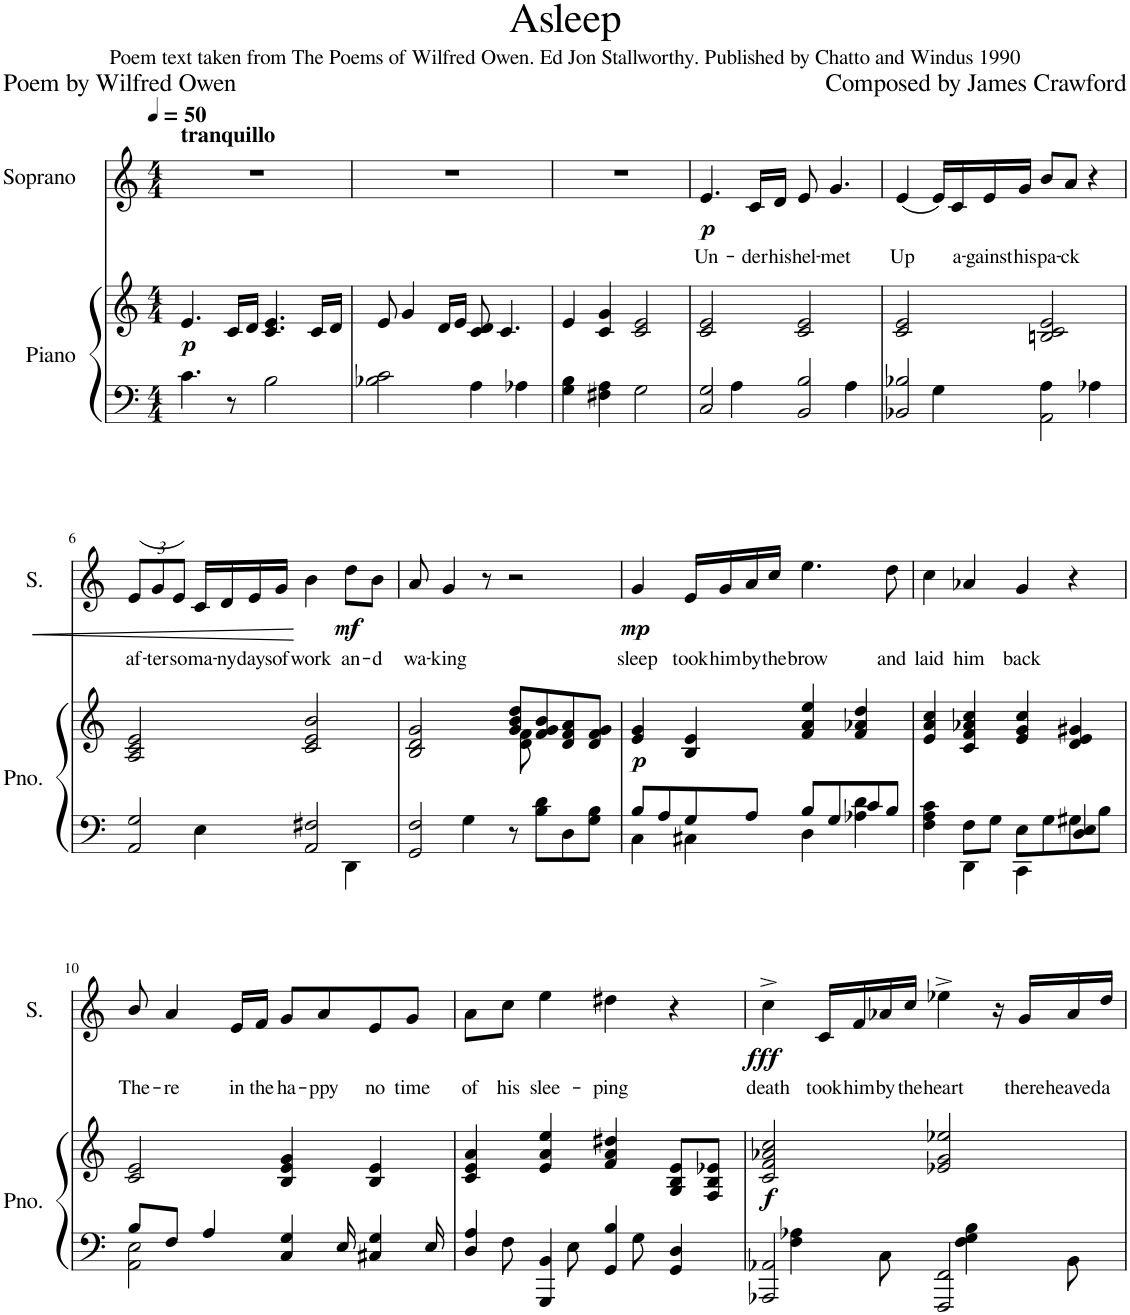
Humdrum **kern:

**kern	**kern	**dynam	**kern	**text	**dynam
*part2	*part2	*part2	*part1	*part1	*part1
*staff3	*staff2	*staff2/3	*staff1	*staff1	*staff1
*I"Piano	*	*	*I"Soprano	*	*
*I'Pno.	*	*	*I'S.	*	*
*clefF4	*clefG2	*	*clefG2	*	*
*k[]	*k[]	*	*k[]	*	*
*M4/4	*M4/4	*	*M4/4	*	*
*MM50	*MM50	*	*MM50	*	*
=1	=1	=1	=1	=1	=1
!	!	!	!LO:TX:a:B:t=tranquillo	!	!
!	!	!LO:DY:b	!	!	!
4.c\	4.e/	p	1r	.	.
8r	16c/LL	.	.	.	.
.	16d/JJ	.	.	.	.
2B\	4.c/ 4.e/	.	.	.	.
.	16c/LL	.	.	.	.
.	16d/JJ	.	.	.	.
=2	=2	=2	=2	=2	=2
2B-X\ 2c\	8e/	.	1r	.	.
.	4g/	.	.	.	.
.	16d/LL	.	.	.	.
.	16e/JJ	.	.	.	.
4A\	8c/ 8d/	.	.	.	.
.	4.c/	.	.	.	.
4A-X\	.	.	.	.	.
=3	=3	=3	=3	=3	=3
4G\ 4B\	4e/	.	1r	.	.
4F#X\ 4A\	4c/ 4g/	.	.	.	.
2G\	2c/ 2e/	.	.	.	.
=4	=4	=4	=4	=4	=4
*^	*	*	*	*	*
!	!	!	!	!	!LO:LY:b	!LO:DY:b
2C/ 2G/	4ryy	2c/ 2e/	.	4.e/	Un-	p
.	4A\	.	.	.	.	.
!	!	!	!	!	!LO:LY:b	!
.	.	.	.	16c/LL	-der	.
!	!	!	!	!	!LO:LY:b	!
.	.	.	.	16d/JJ	his	.
!	!	!	!	!	!LO:LY:b	!
2BB/ 2B/	4ryy	2c/ 2e/	.	8e/	hel-	.
!	!	!	!	!	!LO:LY:b	!
.	.	.	.	4.g/	-met	.
.	4A\	.	.	.	.	.
=5	=5	=5	=5	=5	=5	=5
!	!	!	!	!	!LO:LY:b	!
2BB-X/ 2B-X/	4ryy	2c/ 2e/	.	(4e/	Up	.
.	4G\	.	.	16e/LL)	.	.
!	!	!	!	!	!LO:LY:b	!
.	.	.	.	16c/	a-	.
!	!	!	!	!	!LO:LY:b	!
.	.	.	.	16e/	-gainst	.
!	!	!	!	!	!LO:LY:b	!
.	.	.	.	16g/JJ	his	.
!	!	!	!	!	!LO:LY:b	!
2AA\	4A\	2Bn/ 2c/ 2e/	.	8b/L	pa-	.
!	!	!	!	!	!LO:LY:b	!
.	.	.	.	8a/J	-ck	.
.	4A-X\	.	.	4r	.	.
!!LO:LB:g=z
=6	=6	=6	=6	=6	=6	=6
*	*	*	*	*Xbrackettup	*	*
!	!	!	!	!	!LO:LY:b	!
2AA/ 2G/	4ryy	2A/ 2c/ 2e/	.	(12e/L	af-	.
!	!	!	!	!	!LO:LY:b	!
.	.	.	.	12g/	-ter	.
!	!	!	!	!	!LO:LY:b	!
.	.	.	.	12e/J)	so	.
!	!	!	!	!	!LO:LY:b	!LO:HP:b
.	4E\	.	.	16c/LL	ma-	<
!	!	!	!	!	!LO:LY:b	!
.	.	.	.	16d/	-ny	.
!	!	!	!	!	!LO:LY:b	!
.	.	.	.	16e/	days	.
!	!	!	!	!	!LO:LY:b	!
.	.	.	.	16g/JJ	of	.
!	!	!	!	!	!LO:LY:b	!
2AA/ 2F#X/	4ryy	2c/ 2e/ 2b/	.	4b\	work	.
!	!	!	!	!	!LO:LY:b	!LO:DY:b
.	4DD\	.	.	8dd\L	an-	mf
!	!	!	!	!	!LO:LY:b	!
.	.	.	.	8b\J	-d	.
*v	*v	*	*	*	*	*
.	.	.	.	.	[
=7	=7	=7	=7	=7	=7
*^	*^	*	*	*	*
!	!	!	!	!	!	!LO:LY:b	!
2GG/ 2F/	4ryy	2B/ 2d/ 2g/	2ryy	.	8a/	wa-	.
!	!	!	!	!	!	!LO:LY:b	!
.	.	.	.	.	4g/	-king	.
.	4G\	.	.	.	.	.	.
.	.	.	.	.	8r	.	.
8r	2ryy	8g/ 8b/ 8dd/L	8d\ 8f\	.	2r	.	.
8B\ 8d\L	.	8f/ 8g/ 8b/	4.ryy	.	.	.	.
8D\	.	8d/ 8f/ 8a/	.	.	.	.	.
8G\ 8B\J	.	8d/ 8f/ 8g/J	.	.	.	.	.
*	*	*v	*v	*	*	*	*
=8	=8	=8	=8	=8	=8	=8
!	!	!	!LO:DY:b	!	!LO:LY:b	!LO:DY:b
4C\	8B/L	4e/ 4g/	p	4g/	sleep	mp
.	8A/	.	.	.	.	.
!	!	!	!	!	!LO:LY:b	!
4C#X\	8G/	4B/ 4e/	.	16e/LL	took	.
!	!	!	!	!	!LO:LY:b	!
.	.	.	.	16g/	him	.
!	!	!	!	!	!LO:LY:b	!
.	8A/J	.	.	16a/	by	.
!	!	!	!	!	!LO:LY:b	!
.	.	.	.	16cc/JJ	the	.
!	!	!	!	!	!LO:LY:b	!
4D\	8B/L	4f/ 4a/ 4ee/	.	4.ee\	brow	.
.	8G/	.	.	.	.	.
4A-X\ 4d\	8c/	4f/ 4a-X/ 4dd/	.	.	.	.
!	!	!	!	!	!LO:LY:b	!
.	8B/J	.	.	8dd\	and	.
=9	=9	=9	=9	=9	=9	=9
!	!	!	!	!	!LO:LY:b	!
4F\ 4A\ 4c\	4ryy	4e/ 4a/ 4cc/	.	4cc\	laid	.
!	!	!	!	!	!LO:LY:b	!
4DD\	8F\L	4c/ 4f/ 4a-X/ 4cc/	.	4a-X/	him	.
.	8G\J	.	.	.	.	.
!	!	!	!	!	!LO:LY:b	!
4CC\	8E\L	4e/ 4g/ 4cc/	.	4g/	back	.
.	8G\	.	.	.	.	.
4D/ 4E/	8G#X\	4d/ 4e/ 4g#X/	.	4r	.	.
.	8B\J	.	.	.	.	.
!!LO:LB:g=z
=10	=10	=10	=10	=10	=10	=10
*	*^	*	*	*	*	*
!	!	!	!	!	!	!LO:LY:b	!
2AA\ 2E\	8B/L	8.ryy	2c/ 2e/	.	8b/	The-	.
!	!	!	!	!	!	!LO:LY:b	!
.	8F/J	.	.	.	4a/	-re	.
*	*v	*v	*	*	*	*	*
.	4A/	.	.	.	.	.
!	!	!	!	!	!LO:LY:b	!
.	.	.	.	16e/LL	in	.
!	!	!	!	!	!LO:LY:b	!
.	.	.	.	16f/JJ	the	.
!	!	!	!	!	!LO:LY:b	!
4C/ 4G/	2ryy	4B/ 4e/ 4g/	.	8g/L	ha-	.
!	!	!	!	!	!LO:LY:b	!
.	.	.	.	8a/	-ppy	.
*	*^	*	*	*	*	*
.	.	16E/	.	.	.	.	.
!	!	!	!	!	!	!LO:LY:b	!
4C#X/ 4G/	.	8.ryy	4B/ 4e/	.	8e/	no	.
!	!	!	!	!	!	!LO:LY:b	!
.	.	.	.	.	8g/J	time	.
.	.	16E/	.	.	.	.	.
=11	=11	=11	=11	=11	=11	=11	=11
!	!	!	!	!	!	!LO:LY:b	!
*	*v	*v	*	*	*	*	*
4D/ 4A/	8ryy	4c/ 4e/ 4a/	.	8a\L	of	.
!	!	!	!	!	!LO:LY:b	!
.	8F\	.	.	8cc\J	his	.
!	!	!	!	!	!LO:LY:b	!
4GGG/ 4BB/	8ryy	4e/ 4a/ 4ee/	.	4ee\	slee-	.
.	8E\	.	.	.	.	.
!	!	!	!	!	!LO:LY:b	!
4GG/ 4B/	8ryy	4f/ 4a/ 4dd#X/	.	4dd#X\	-ping	.
.	8G\	.	.	.	.	.
4GG/ 4D/	4ryy	8G/ 8B/ 8e/L	.	4r	.	.
.	.	8F/ 8B/ 8e-X/J	.	.	.	.
=12	=12	=12	=12	=12	=12	=12
!	!	!	!LO:DY:b	!	!LO:LY:b	!LO:DY:b
2AAA-X/ 2AA-X/	8ryy	2c/ 2f/ 2a-X/ 2cc/	f	4cc^\	death	fff
.	4F\ 4A-X\	.	.	.	.	.
!	!	!	!	!	!LO:LY:b	!
.	.	.	.	16c/LL	took	.
!	!	!	!	!	!LO:LY:b	!
.	.	.	.	16f/	him	.
!	!	!	!	!	!LO:LY:b	!
.	8C\	.	.	16a-X/	by	.
!	!	!	!	!	!LO:LY:b	!
.	.	.	.	16cc/JJ	the	.
!	!	!	!	!	!LO:LY:b	!
2FFF/ 2FF/	8ryy	2e-X/ 2g/ 2ee-X/	.	4ee-X^\	heart	.
.	4F\ 4G\ 4B\	.	.	.	.	.
.	.	.	.	16r	.	.
!	!	!	!	!	!LO:LY:b	!
.	.	.	.	16g/LL	there	.
!	!	!	!	!	!LO:LY:b	!
.	8BB\	.	.	16a-/	heaved	.
!	!	!	!	!	!LO:LY:b	!
.	.	.	.	16dd/JJ	a	.
*v	*v	*	*	*	*	*
=	=	=	=	=	=
*-	*-	*-	*-	*-	*-
